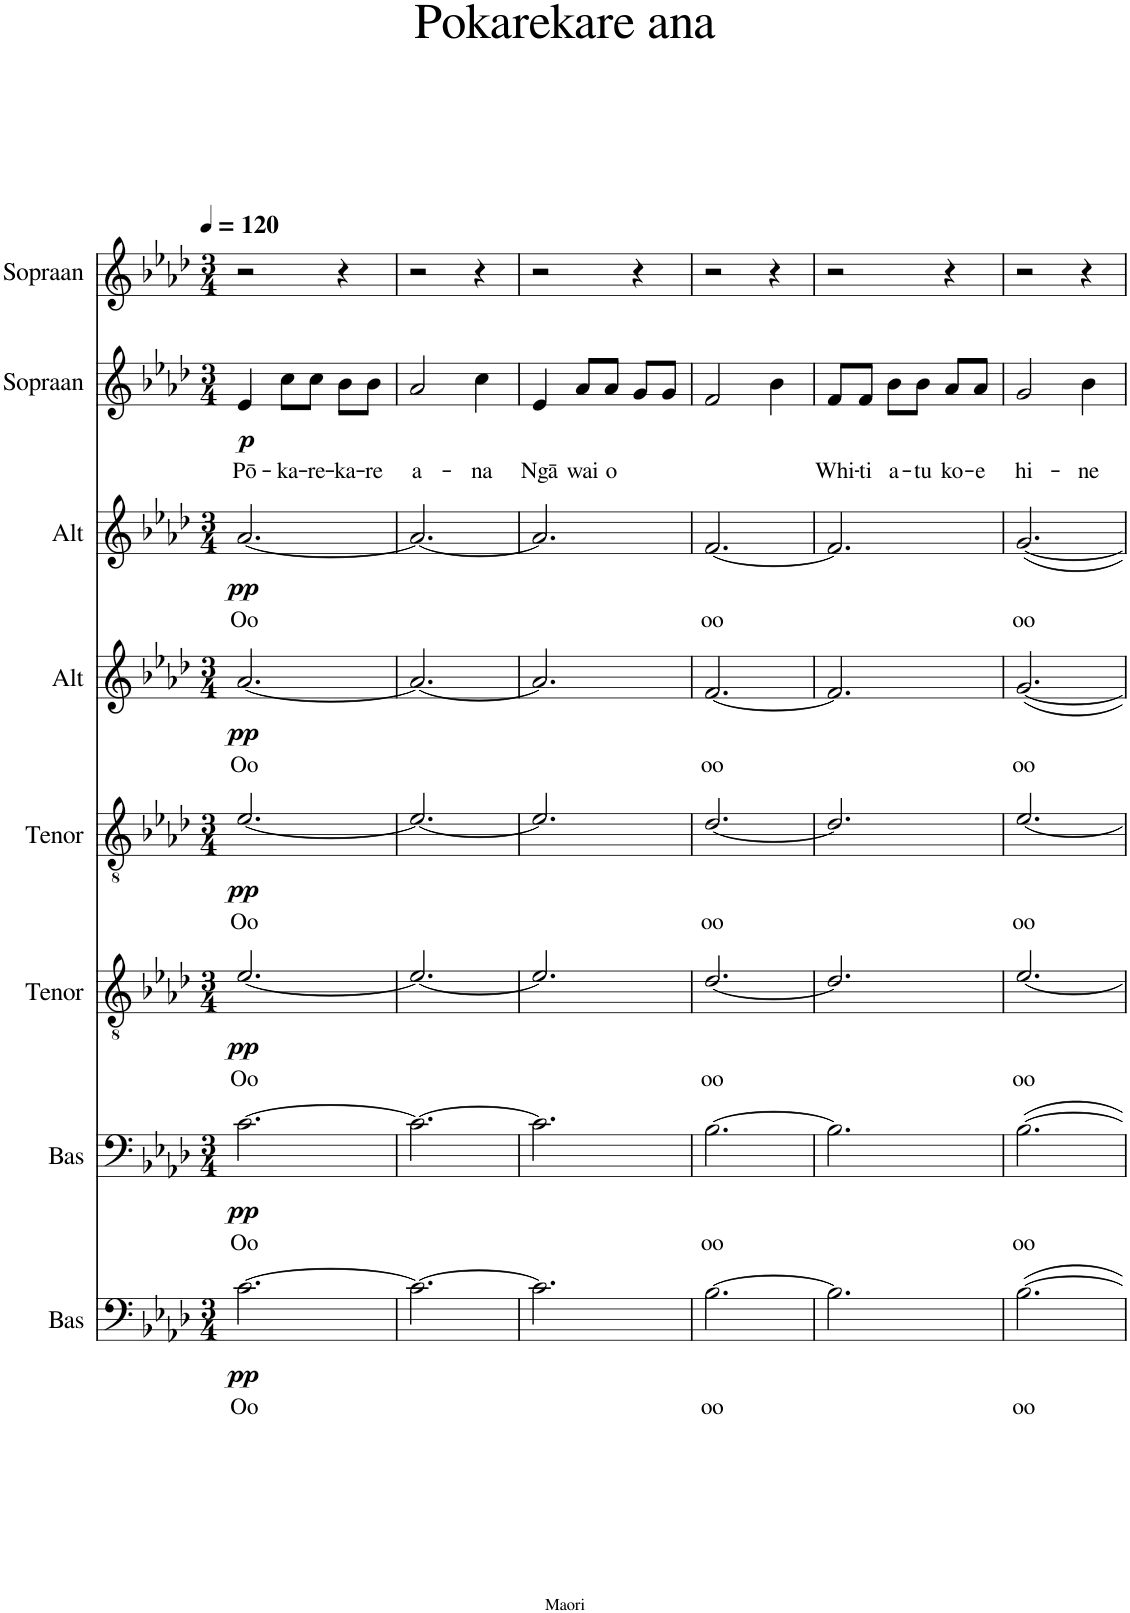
**kern	**text	**dynam	**kern	**text	**dynam	**kern	**text	**dynam	**kern	**text	**dynam	**kern	**text	**dynam	**kern	**text	**dynam	**kern	**text	**dynam	**kern
*part8	*part8	*part8	*part7	*part7	*part7	*part6	*part6	*part6	*part5	*part5	*part5	*part4	*part4	*part4	*part3	*part3	*part3	*part2	*part2	*part2	*part1
*staff8	*staff8	*staff8	*staff7	*staff7	*staff7	*staff6	*staff6	*staff6	*staff5	*staff5	*staff5	*staff4	*staff4	*staff4	*staff3	*staff3	*staff3	*staff2	*staff2	*staff2	*staff1
*I"Bas	*	*	*I"Bas	*	*	*I"Tenor	*	*	*I"Tenor	*	*	*I"Alt	*	*	*I"Alt	*	*	*I"Sopraan	*	*	*I"Sopraan
*I'Bs.	*	*	*I'Bs.	*	*	*I'T.	*	*	*I'T.	*	*	*I'A.	*	*	*I'A.	*	*	*I'S.	*	*	*I'S.
*clefF4	*	*	*clefF4	*	*	*clefGv2	*	*	*clefGv2	*	*	*clefG2	*	*	*clefG2	*	*	*clefG2	*	*	*clefG2
*k[b-e-a-d-]	*	*	*k[b-e-a-d-]	*	*	*k[b-e-a-d-]	*	*	*k[b-e-a-d-]	*	*	*k[b-e-a-d-]	*	*	*k[b-e-a-d-]	*	*	*k[b-e-a-d-]	*	*	*k[b-e-a-d-]
*M3/4	*	*	*M3/4	*	*	*M3/4	*	*	*M3/4	*	*	*M3/4	*	*	*M3/4	*	*	*M3/4	*	*	*M3/4
*MM120	*	*	*MM120	*	*	*MM120	*	*	*MM120	*	*	*MM120	*	*	*MM120	*	*	*MM120	*	*	*MM120
=1	=1	=1	=1	=1	=1	=1	=1	=1	=1	=1	=1	=1	=1	=1	=1	=1	=1	=1	=1	=1	=1
!	!LO:LY:b	!LO:DY:b	!	!LO:LY:b	!LO:DY:b	!	!LO:LY:b	!LO:DY:b	!	!LO:LY:b	!LO:DY:b	!	!LO:LY:b	!LO:DY:b	!	!LO:LY:b	!LO:DY:b	!	!LO:LY:b	!LO:DY:b	!
[2.c\	Oo	pp	[2.c\	Oo	pp	[2.e-/	Oo	pp	[2.e-/	Oo	pp	[2.a-/	Oo	pp	[2.a-/	Oo	pp	4e-/	Pō-	p	2r
!	!	!	!	!	!	!	!	!	!	!	!	!	!	!	!	!	!	!	!LO:LY:b	!	!
.	.	.	.	.	.	.	.	.	.	.	.	.	.	.	.	.	.	8cc\L	-ka-	.	.
!	!	!	!	!	!	!	!	!	!	!	!	!	!	!	!	!	!	!	!LO:LY:b	!	!
.	.	.	.	.	.	.	.	.	.	.	.	.	.	.	.	.	.	8cc\J	-re-	.	.
!	!	!	!	!	!	!	!	!	!	!	!	!	!	!	!	!	!	!	!LO:LY:b	!	!
.	.	.	.	.	.	.	.	.	.	.	.	.	.	.	.	.	.	8b-\L	-ka-	.	4r
!	!	!	!	!	!	!	!	!	!	!	!	!	!	!	!	!	!	!	!LO:LY:b	!	!
.	.	.	.	.	.	.	.	.	.	.	.	.	.	.	.	.	.	8b-\J	-re	.	.
=2	=2	=2	=2	=2	=2	=2	=2	=2	=2	=2	=2	=2	=2	=2	=2	=2	=2	=2	=2	=2	=2
!	!	!	!	!	!	!	!	!	!	!	!	!	!	!	!	!	!	!	!LO:LY:b	!	!
2.c\_	.	.	2.c\_	.	.	2.e-/_	.	.	2.e-/_	.	.	2.a-/_	.	.	2.a-/_	.	.	2a-/	a-	.	2r
!	!	!	!	!	!	!	!	!	!	!	!	!	!	!	!	!	!	!	!LO:LY:b	!	!
.	.	.	.	.	.	.	.	.	.	.	.	.	.	.	.	.	.	4cc\	-na	.	4r
=3	=3	=3	=3	=3	=3	=3	=3	=3	=3	=3	=3	=3	=3	=3	=3	=3	=3	=3	=3	=3	=3
!	!	!	!	!	!	!	!	!	!	!	!	!	!	!	!	!	!	!	!LO:LY:b	!	!
2.c\]	.	.	2.c\]	.	.	2.e-/]	.	.	2.e-/]	.	.	2.a-/]	.	.	2.a-/]	.	.	4e-/	Ngā	.	2r
!	!	!	!	!	!	!	!	!	!	!	!	!	!	!	!	!	!	!	!LO:LY:b	!	!
.	.	.	.	.	.	.	.	.	.	.	.	.	.	.	.	.	.	8a-/L	wai	.	.
!	!	!	!	!	!	!	!	!	!	!	!	!	!	!	!	!	!	!	!LO:LY:b	!	!
.	.	.	.	.	.	.	.	.	.	.	.	.	.	.	.	.	.	8a-/J	o	.	.
.	.	.	.	.	.	.	.	.	.	.	.	.	.	.	.	.	.	8g/L	.	.	4r
.	.	.	.	.	.	.	.	.	.	.	.	.	.	.	.	.	.	8g/J	.	.	.
=4	=4	=4	=4	=4	=4	=4	=4	=4	=4	=4	=4	=4	=4	=4	=4	=4	=4	=4	=4	=4	=4
!	!LO:LY:b	!	!	!LO:LY:b	!	!	!LO:LY:b	!	!	!LO:LY:b	!	!	!LO:LY:b	!	!	!LO:LY:b	!	!	!	!	!
[2.B-\	oo	.	[2.B-\	oo	.	[2.d-/	oo	.	[2.d-/	oo	.	[2.f/	oo	.	[2.f/	oo	.	2f/	.	.	2r
.	.	.	.	.	.	.	.	.	.	.	.	.	.	.	.	.	.	4b-\	.	.	4r
=5	=5	=5	=5	=5	=5	=5	=5	=5	=5	=5	=5	=5	=5	=5	=5	=5	=5	=5	=5	=5	=5
!	!	!	!	!	!	!	!	!	!	!	!	!	!	!	!	!	!	!	!LO:LY:b	!	!
2.B-\]	.	.	2.B-\]	.	.	2.d-/]	.	.	2.d-/]	.	.	2.f/]	.	.	2.f/]	.	.	8f/L	Whi-	.	2r
!	!	!	!	!	!	!	!	!	!	!	!	!	!	!	!	!	!	!	!LO:LY:b	!	!
.	.	.	.	.	.	.	.	.	.	.	.	.	.	.	.	.	.	8f/J	-ti	.	.
!	!	!	!	!	!	!	!	!	!	!	!	!	!	!	!	!	!	!	!LO:LY:b	!	!
.	.	.	.	.	.	.	.	.	.	.	.	.	.	.	.	.	.	8b-\L	a-	.	.
!	!	!	!	!	!	!	!	!	!	!	!	!	!	!	!	!	!	!	!LO:LY:b	!	!
.	.	.	.	.	.	.	.	.	.	.	.	.	.	.	.	.	.	8b-\J	-tu	.	.
!	!	!	!	!	!	!	!	!	!	!	!	!	!	!	!	!	!	!	!LO:LY:b	!	!
.	.	.	.	.	.	.	.	.	.	.	.	.	.	.	.	.	.	8a-/L	ko-	.	4r
!	!	!	!	!	!	!	!	!	!	!	!	!	!	!	!	!	!	!	!LO:LY:b	!	!
.	.	.	.	.	.	.	.	.	.	.	.	.	.	.	.	.	.	8a-/J	-e	.	.
=6	=6	=6	=6	=6	=6	=6	=6	=6	=6	=6	=6	=6	=6	=6	=6	=6	=6	=6	=6	=6	=6
!	!LO:LY:b	!	!	!LO:LY:b	!	!	!LO:LY:b	!	!	!LO:LY:b	!	!	!LO:LY:b	!	!	!LO:LY:b	!	!	!LO:LY:b	!	!
[2.B-\	oo	.	[2.B-\	oo	.	[2.e-/	oo	.	[2.e-/	oo	.	[2.g/	oo	.	[2.g/	oo	.	2g/	hi-	.	2r
!	!	!	!	!	!	!	!	!	!	!	!	!	!	!	!	!	!	!	!LO:LY:b	!	!
.	.	.	.	.	.	.	.	.	.	.	.	.	.	.	.	.	.	4b-\	-ne	.	4r
=	=	=	=	=	=	=	=	=	=	=	=	=	=	=	=	=	=	=	=	=	=
*-	*-	*-	*-	*-	*-	*-	*-	*-	*-	*-	*-	*-	*-	*-	*-	*-	*-	*-	*-	*-	*-
